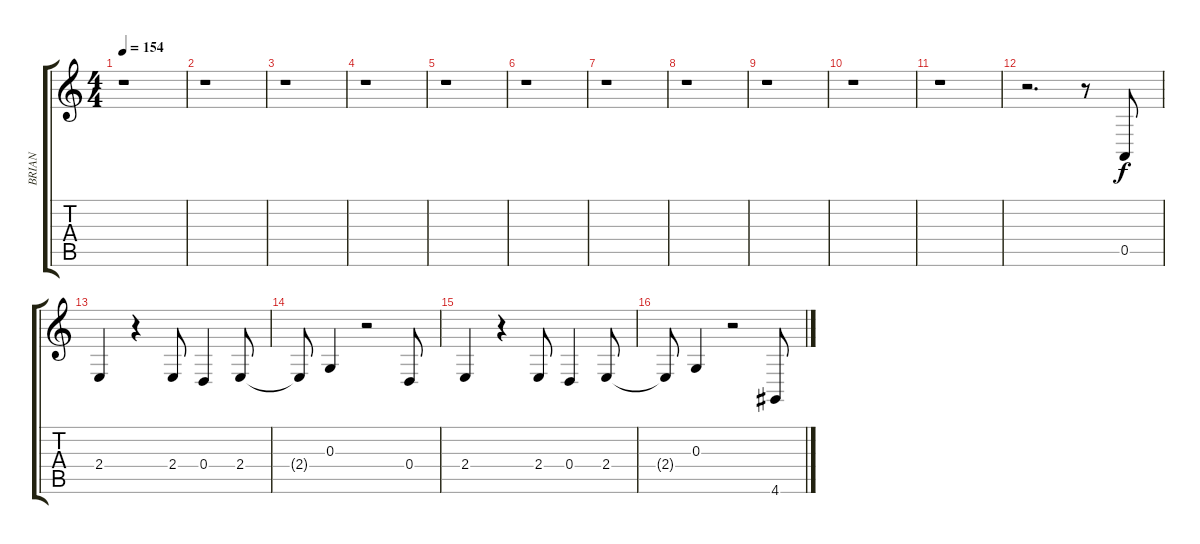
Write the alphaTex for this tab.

\track ("BRIAN" "BRIAN") {instrument synthvoice}
\staff {score tabs}
\tuning (E4 B3 G3 D3 A2 E2) {hide}
\ts (4 4)
\tempo 154
\clef g2
\ks c
r.1{dy f instrument synthvoice} |
r.1 |
r.1 |
r.1 |
r.1 |
r.1 |
r.1 |
r.1 |
r.1 |
r.1 |
r.1 |
r.2{d} r.8 0.5.8 |
2.4.4 r.4 2.4.8 0.4.4 2.4.8 |
2.4{t}.8 0.3.4 r.2 0.4.8 |
2.4.4 r.4 2.4.8 0.4.4 2.4.8 |
2.4{t}.8 0.3.4 r.2 4.6.8
